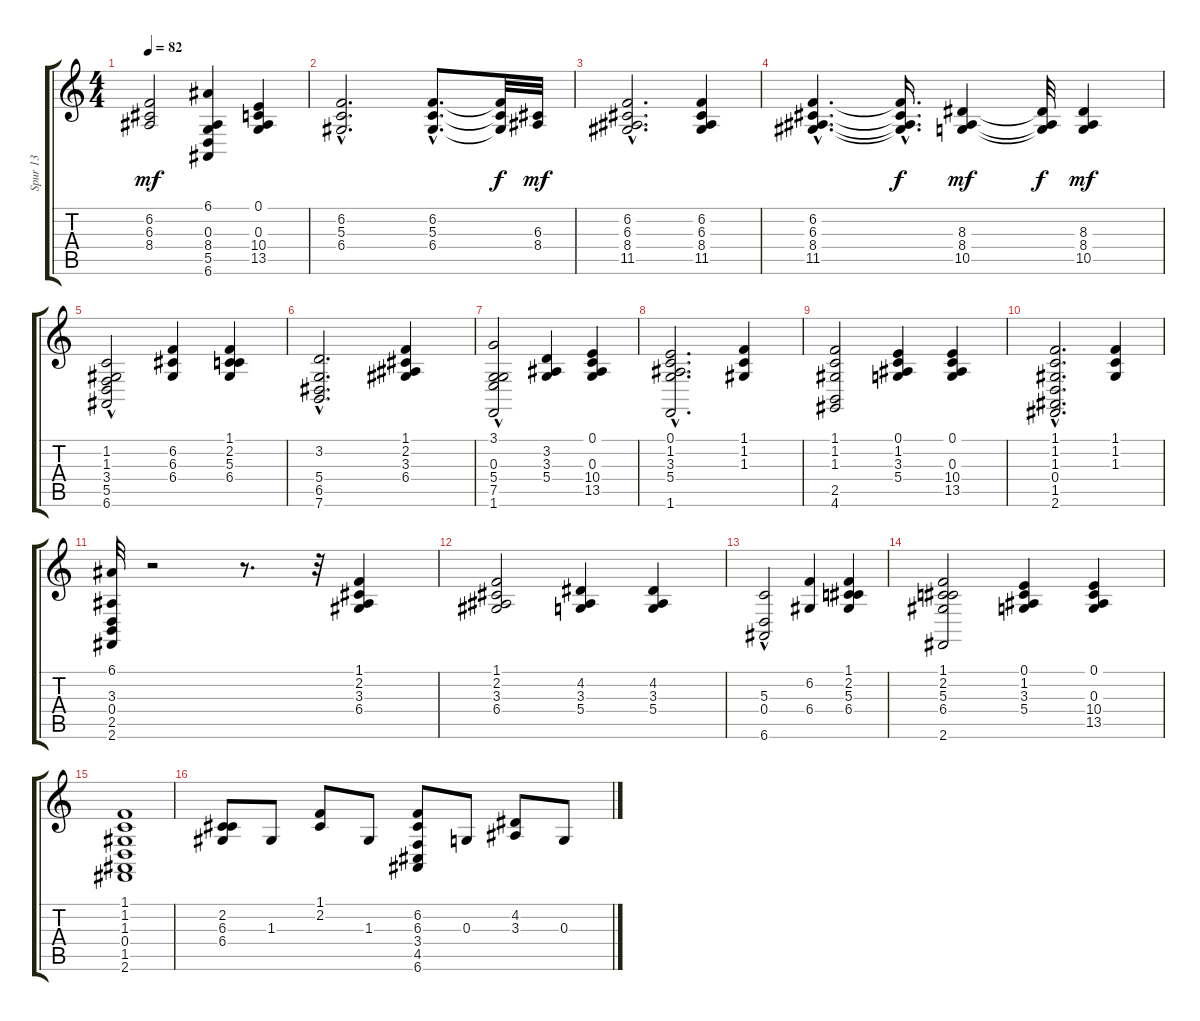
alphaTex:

\track ("Spur 13" "Spur 13") {instrument electricpiano2}
\staff {score tabs}
\tuning (E4 B3 G3 D3 A2 E2) {hide}
\ts (4 4)
\tempo 82
\clef g2
\ks c
(6.2 6.3 8.4).2{dy mf} (6.1 0.3 8.4 5.5 6.6).4 (0.1 0.3 10.4 13.5).4 |
(6.2{hac} 5.3{hac} 6.4{hac}).2{d} (6.2{hac} 5.3{hac} 6.4{hac}).8{d} (6.2{t} 5.3{t} 6.4{t}).32{dy f} (6.3 8.4).32{dy mf} |
(6.2{hac} 6.3{hac} 8.4 11.5{hac}).2{d} (6.2 6.3 8.4 11.5).4 |
(6.2{hac} 6.3{hac} 8.4{hac} 11.5{hac}).4{d} (6.2{hac t} 6.3{hac t} 8.4{hac t} 11.5{hac t}).16{d dy f} (8.3 8.4 10.5).4{dy mf} (8.3{t} 8.4{t} 10.5{t}).32{dy f} (8.3 8.4 10.5).4{dy mf} |
(1.2 1.3 3.4 5.5{hac} 6.6).2 (6.2 6.3 6.4).4 (1.1 2.2 5.3 6.4).4 |
(3.2 5.4{hac} 6.5{hac} 7.6{hac}).2{d} (1.1 2.2 3.3 6.4).4 |
(3.1 0.3 5.4 7.5 1.6{hac}).2 (3.2 3.3 5.4).4 (0.1 0.3 10.4 13.5).4 |
(0.1 1.2 3.3 5.4 1.6{hac}).2{d} (1.1 1.2 1.3).4 |
(1.1 1.2 1.3 2.5 4.6).2 (0.1 1.2 3.3 5.4).4 (0.1 0.3 10.4 13.5).4 |
(1.1 1.2 1.3 0.4{hac} 1.5{hac} 2.6{hac}).2{d} (1.1 1.2 1.3).4 |
(6.1 3.3 0.4 2.5 2.6).32 r.2 r.8{d} r.32 (1.1 2.2 3.3 6.4).4 |
(1.1 2.2 3.3 6.4).2 (4.2 3.3 5.4).4 (4.2 3.3 5.4).4 |
(5.3 0.4{hac} 6.6).2 (6.2 6.4).4 (1.1 2.2 5.3 6.4).4 |
(1.1 2.2 5.3 6.4 2.6).2 (0.1 1.2 3.3 5.4).4 (0.1 0.3 10.4 13.5).4 |
(1.1 1.2 1.3 0.4 1.5 2.6).1 |
(2.2 6.3 6.4).8 1.3.8 (1.1 2.2).8 1.3.8 (6.2 6.3 3.4 4.5 6.6).8 0.3.8 (4.2 3.3).8 0.3.8
